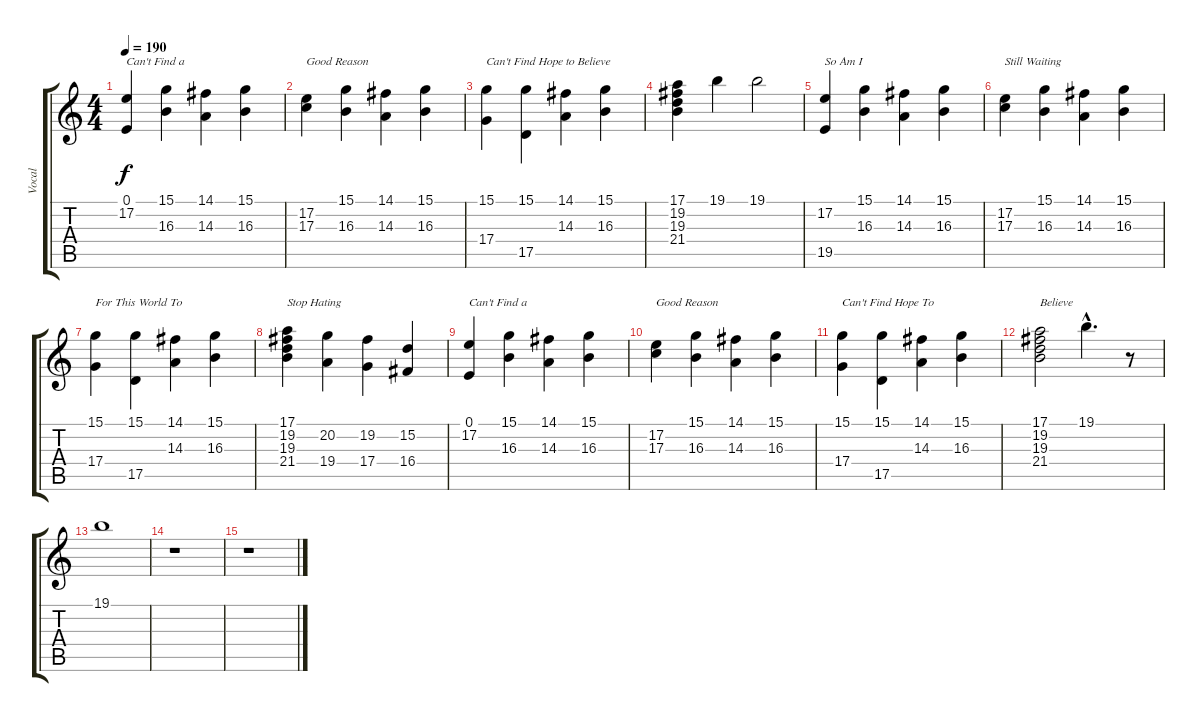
\track ("Vocal" "Vocal") {instrument lead6voice}
\staff {score tabs}
\tuning (E4 B3 G3 D3 A2 E2) {hide}
\ts (4 4)
\tempo 190
\clef g2
\ks c
(0.1 17.2).4{txt "Can't Find a" dy f} (15.1 16.3).4 (14.1 14.3).4 (15.1 16.3).4 |
(17.2 17.3).4{txt "Good Reason"} (15.1 16.3).4 (14.1 14.3).4 (15.1 16.3).4 |
(15.1 17.4).4{txt "Can't Find Hope to Believe"} (15.1 17.5).4 (14.1 14.3).4 (15.1 16.3).4 |
(17.1 19.2 19.3 21.4).4 19.1.4 19.1.2 |
(17.2 19.5).4{txt "So Am I"} (15.1 16.3).4 (14.1 14.3).4 (15.1 16.3).4 |
(17.2 17.3).4{txt "Still Waiting"} (15.1 16.3).4 (14.1 14.3).4 (15.1 16.3).4 |
(15.1 17.4).4{txt "For This World To"} (15.1 17.5).4 (14.1 14.3).4 (15.1 16.3).4 |
(17.1 19.2 19.3 21.4).4{txt "Stop Hating"} (20.2 19.4).4 (19.2 17.4).4 (15.2 16.4).4 |
(0.1 17.2).4{txt "Can't Find a"} (15.1 16.3).4 (14.1 14.3).4 (15.1 16.3).4 |
(17.2 17.3).4{txt "Good Reason"} (15.1 16.3).4 (14.1 14.3).4 (15.1 16.3).4 |
(15.1 17.4).4{txt "Can't Find Hope To"} (15.1 17.5).4 (14.1 14.3).4 (15.1 16.3).4 |
(17.1 19.2 19.3 21.4).2{txt "Believe"} 19.1{hac}.4{d} r.8 |
19.1.1 |
r.1 |
r.1
